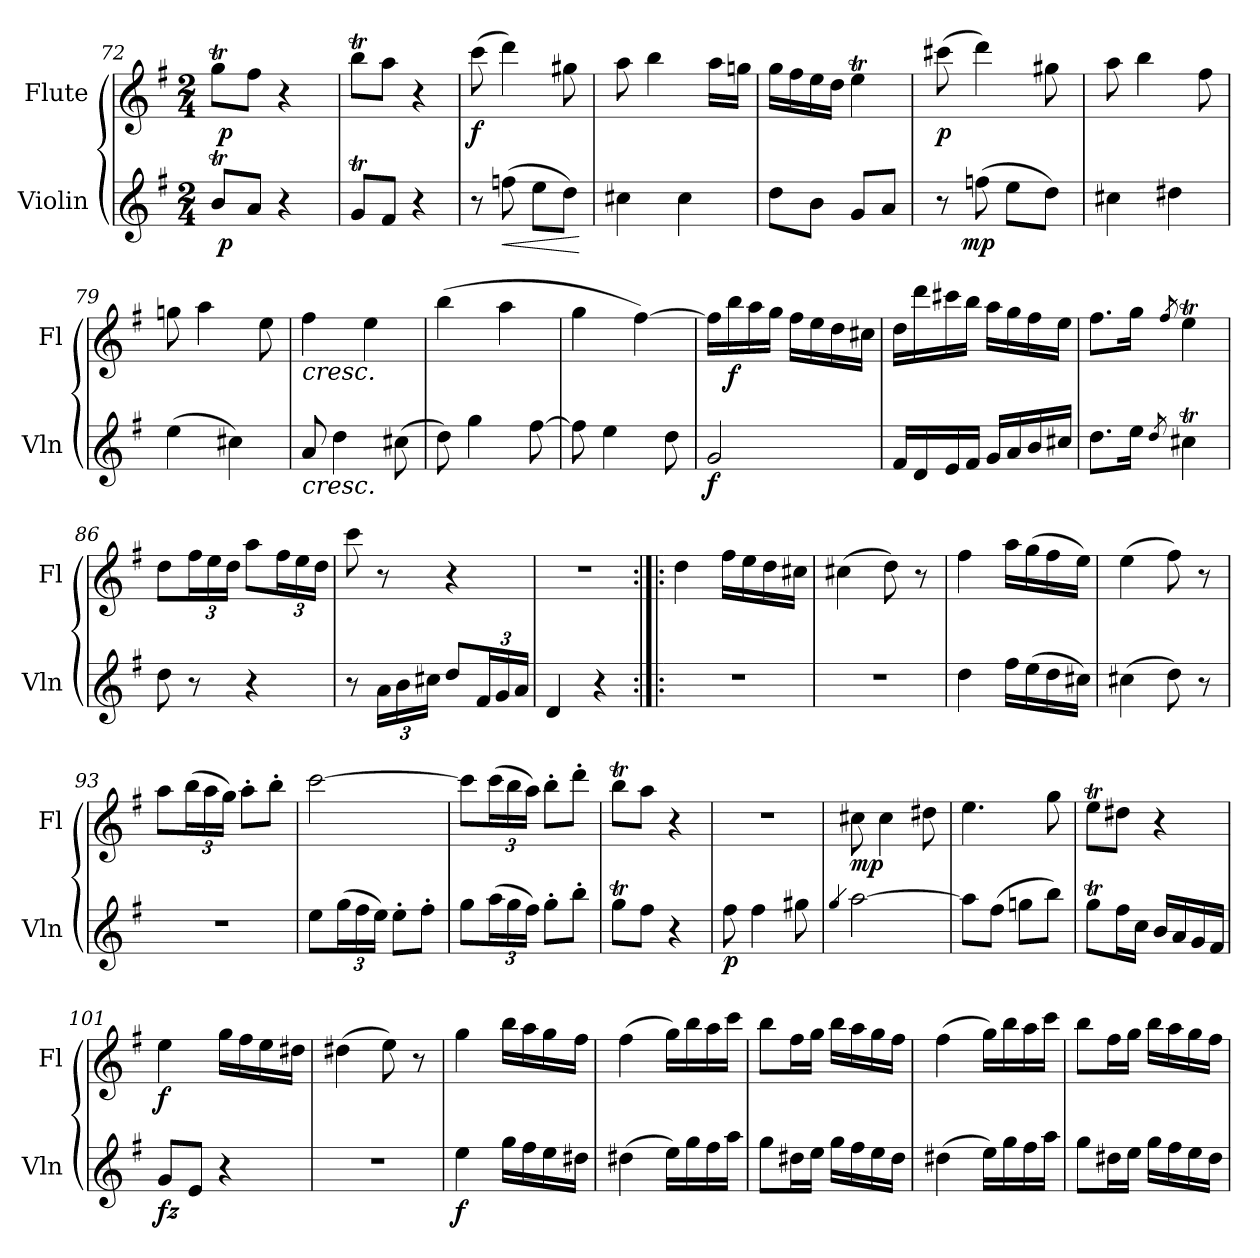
**kern	**dynam	**kern	**dynam
*part2	*part2	*part1	*part1
*staff2	*staff2	*staff1	*staff1
*I"Violin	*	*I"Flute	*
*I'Vln	*	*I'Fl	*
*clefG2	*	*clefG2	*
*k[f#]	*	*k[f#]	*
*e:	*	*e:	*
*M2/4	*	*M2/4	*
=72	=72	=72	=72
*^	*	*^	*
8bt/L	96ryy	.	8ggT\L	96ryy	.
!	!	!LO:DY:b	!	!	!LO:DY:b
.	3ryy	p	.	3ryy	p
8a/J	.	.	8ff#\J	.	.
4r	.	.	4r	.	.
.	12...ryy	.	.	12...ryy	.
*v	*v	*	*	*	*
*	*	*v	*v	*
=73	=73	=73	=73
8gT/L	.	8bbt\L	.
8f#/J	.	8aa\J	.
4r	.	4r	.
=74	=74	=74	=74
!	!	!	!LO:DY:b
8r	.	(>8ccc\	f
!	!LO:HP:b	!	!
(>8ffn\	<	4ddd\)	.
8ee\L	.	.	.
8dd\J)	.	8gg#X\	.
.	[	.	.
=75	=75	=75	=75
4cc#X\	.	8aa\	.
.	.	4bb\	.
4cc#\	.	.	.
.	.	16aa\LL	.
.	.	16ggn\JJ	.
=76	=76	=76	=76
8dd\L	.	16gg\LL	.
.	.	16ff#\	.
8b\J	.	16ee\	.
.	.	16dd\JJ	.
8g/L	.	4eeT\	.
8a/J	.	.	.
=77	=77	=77	=77
!	!	!	!LO:DY:b
*^	*	*	*
8r	16.ryy	.	(>8ccc#X\	p
!	!	!LO:DY:b	!	!
.	4ryy	mp	.	.
(>8ffn\	.	.	4ddd\)	.
8ee\L	.	.	.	.
.	8ryy	.	.	.
8dd\J)	.	.	8gg#X\	.
.	32ryy	.	.	.
*v	*v	*	*	*
=78	=78	=78	=78
4cc#X\	.	8aa\	.
.	.	4bb\	.
4dd#X\	.	.	.
.	.	8ff#\	.
=79	=79	=79	=79
(>4ee\	.	8ggn\	.
.	.	4aa\	.
4cc#X\)	.	.	.
.	.	8ee\	.
!!LO:LB:g=z
=80	=80	=80	=80
!	!	!LO:TX:b:i:t=cresc.	!
!LO:TX:b:i:t=cresc.	!	!	!
8a/	.	4ff#\	.
4dd\	.	.	.
.	.	4ee\	.
(>8cc#X\	.	.	.
=81	=81	=81	=81
8dd\)	.	(>4bb\	.
4gg\	.	.	.
.	.	4aa\	.
[8ff#\	.	.	.
=82	=82	=82	=82
8ff#\]	.	4gg\	.
4ee\	.	.	.
.	.	[4ff#\)	.
8dd\	.	.	.
=83	=83	=83	=83
!	!LO:DY:b	!	!
2g/	f	16ff#\LL]	.
!	!	!	!LO:DY:b
.	.	16bb\	f
.	.	16aa\	.
.	.	16gg\JJ	.
.	.	16ff#\LL	.
.	.	16ee\	.
.	.	16dd\	.
.	.	16cc#X\JJ	.
=84	=84	=84	=84
16f#/LL	.	16dd\LL	.
16d/	.	16ddd\	.
16e/	.	16ccc#X\	.
16f#/JJ	.	16bb\JJ	.
16g/LL	.	16aa\LL	.
16a/	.	16gg\	.
16b/	.	16ff#\	.
16cc#X/JJ	.	16ee\JJ	.
=85	=85	=85	=85
8.dd\L	.	8.ff#\L	.
16ee\Jk	.	16gg\Jk	.
8qdd/	.	8qff#/	.
4cc#Xt\	.	4eeT\	.
=86	=86	=86	=86
8dd\	.	8dd\L	.
8r	.	24ff#\L	.
.	.	24ee\	.
.	.	24dd\JJ	.
4r	.	8aa\L	.
.	.	24ff#\L	.
.	.	24ee\	.
.	.	24dd\JJ	.
!!LO:LB:g=z
=87	=87	=87	=87
8r	.	8ccc\	.
24a\LL	.	8r	.
24b\	.	.	.
24cc#X\JJ	.	.	.
8dd/L	.	4r	.
24f#/L	.	.	.
24g/	.	.	.
24a/JJ	.	.	.
=88	=88	=88	=88
4d/	.	2r	.
4r	.	.	.
=89:|!|:	=89:|!|:	=89:|!|:	=89:|!|:
2r	.	4dd\	.
.	.	16ff#\LL	.
.	.	16ee\	.
.	.	16dd\	.
.	.	16cc#X\JJ	.
=90	=90	=90	=90
2r	.	(>4cc#X\	.
.	.	8dd\)	.
.	.	8r	.
=91	=91	=91	=91
4dd\	.	4ff#\	.
16ff#\LL	.	16aa\LL	.
(>16ee\	.	(>16gg\	.
16dd\	.	16ff#\	.
16cc#X\JJ)	.	16ee\JJ)	.
=92	=92	=92	=92
(>4cc#X\	.	(>4ee\	.
8dd\)	.	8ff#\)	.
8r	.	8r	.
=93	=93	=93	=93
2r	.	8aa\L	.
.	.	(>24bb\L	.
.	.	24aa\	.
.	.	24gg\JJ)	.
.	.	8aa'>\L	.
.	.	8bb'>\J	.
=94	=94	=94	=94
8ee\L	.	[2ccc\	.
(>24gg\L	.	.	.
24ff#\	.	.	.
24ee\JJ)	.	.	.
8ee'>\L	.	.	.
8ff#'>\J	.	.	.
!!LO:LB:g=z
=95	=95	=95	=95
8gg\L	.	8ccc\L]	.
(>24aa\L	.	(>24ccc\L	.
24gg\	.	24bb\	.
24ff#\JJ)	.	24aa\JJ)	.
8gg'>\L	.	8bb'>\L	.
8bb'>\J	.	8ddd'>\J	.
=96	=96	=96	=96
8ggT\L	.	8bbt\L	.
8ff#\J	.	8aa\J	.
4r	.	4r	.
=97	=97	=97	=97
!	!LO:DY:b	!	!
8ff#\	p	2r	.
4ff#\	.	.	.
8gg#X\	.	.	.
=98	=98	=98	=98
4qgg/	.	.	.
!	!	!	!LO:DY:b
[2aa\	.	8cc#X\	mp
.	.	4cc#\	.
.	.	8dd#X\	.
=99	=99	=99	=99
8aa\L]	.	4.ee\	.
(>8ff#\J	.	.	.
8ggn\L	.	.	.
8bb\J)	.	8gg\	.
=100	=100	=100	=100
8ggT\L	.	8eeT\L	.
16ff#\L	.	8dd#X\J	.
16cc\JJ	.	.	.
16b/LL	.	4r	.
16a/	.	.	.
16g/	.	.	.
16f#/JJ	.	.	.
=101	=101	=101	=101
!	!LO:DY:b	!	!LO:DY:b
8g/L	fz	4ee\	f
8e/J	.	.	.
4r	.	16gg\LL	.
.	.	16ff#\	.
.	.	16ee\	.
.	.	16dd#X\JJ	.
=102	=102	=102	=102
2r	.	(>4dd#X\	.
.	.	8ee\)	.
.	.	8r	.
!!LO:LB:g=z
=103	=103	=103	=103
!	!LO:DY:b	!	!
4ee\	f	4gg\	.
16gg\LL	.	16bb\LL	.
16ff#\	.	16aa\	.
16ee\	.	16gg\	.
16dd#X\JJ	.	16ff#\JJ	.
=104	=104	=104	=104
(>4dd#X\	.	(>4ff#\	.
16ee\LL)	.	16gg\LL)	.
16gg\	.	16bb\	.
16ff#\	.	16aa\	.
16aa\JJ	.	16ccc\JJ	.
=105	=105	=105	=105
8gg\L	.	8bb\L	.
16dd#X\L	.	16ff#\L	.
16ee\JJ	.	16gg\JJ	.
16gg\LL	.	16bb\LL	.
16ff#\	.	16aa\	.
16ee\	.	16gg\	.
16dd#\JJ	.	16ff#\JJ	.
=106	=106	=106	=106
(>4dd#X\	.	(>4ff#\	.
16ee\LL)	.	16gg\LL)	.
16gg\	.	16bb\	.
16ff#\	.	16aa\	.
16aa\JJ	.	16ccc\JJ	.
=107	=107	=107	=107
8gg\L	.	8bb\L	.
16dd#X\L	.	16ff#\L	.
16ee\JJ	.	16gg\JJ	.
16gg\LL	.	16bb\LL	.
16ff#\	.	16aa\	.
16ee\	.	16gg\	.
16dd#\JJ	.	16ff#\JJ	.
=	=	=	=
*-	*-	*-	*-
